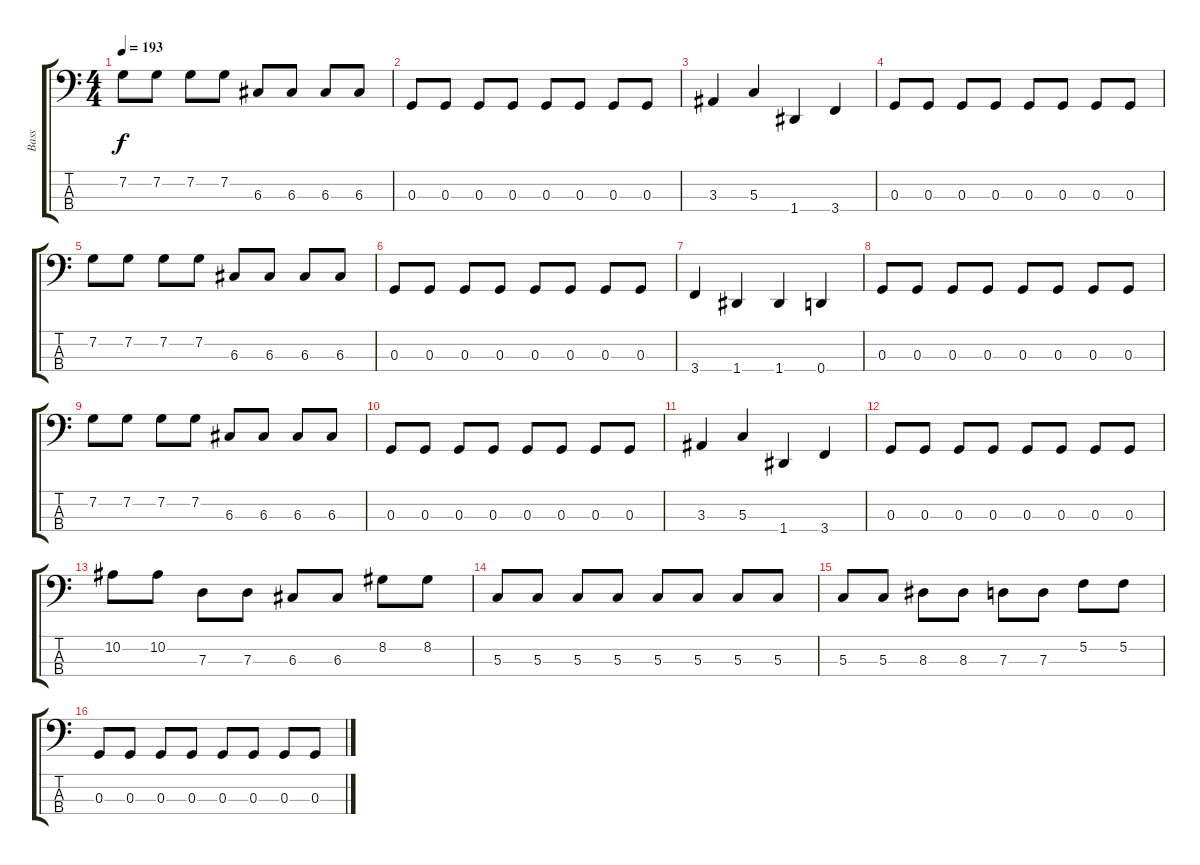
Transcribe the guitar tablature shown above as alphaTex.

\track ("Bass" "Bass") {instrument electricbasspick}
\staff {score tabs}
\tuning (F2 C2 G1 D1) {hide}
\ts (4 4)
\tempo 193
\clef f4
\ks c
7.2.8{dy f} 7.2.8 7.2.8 7.2.8 6.3.8 6.3.8 6.3.8 6.3.8 |
0.3.8 0.3.8 0.3.8 0.3.8 0.3.8 0.3.8 0.3.8 0.3.8 |
3.3.4 5.3.4 1.4.4 3.4.4 |
0.3.8 0.3.8 0.3.8 0.3.8 0.3.8 0.3.8 0.3.8 0.3.8 |
7.2.8 7.2.8 7.2.8 7.2.8 6.3.8 6.3.8 6.3.8 6.3.8 |
0.3.8 0.3.8 0.3.8 0.3.8 0.3.8 0.3.8 0.3.8 0.3.8 |
3.4.4 1.4.4 1.4.4 0.4.4 |
0.3.8 0.3.8 0.3.8 0.3.8 0.3.8 0.3.8 0.3.8 0.3.8 |
7.2.8 7.2.8 7.2.8 7.2.8 6.3.8 6.3.8 6.3.8 6.3.8 |
0.3.8 0.3.8 0.3.8 0.3.8 0.3.8 0.3.8 0.3.8 0.3.8 |
3.3.4 5.3.4 1.4.4 3.4.4 |
0.3.8 0.3.8 0.3.8 0.3.8 0.3.8 0.3.8 0.3.8 0.3.8 |
10.2.8 10.2.8 7.3.8 7.3.8 6.3.8 6.3.8 8.2.8 8.2.8 |
5.3.8 5.3.8 5.3.8 5.3.8 5.3.8 5.3.8 5.3.8 5.3.8 |
5.3.8 5.3.8 8.3.8 8.3.8 7.3.8 7.3.8 5.2.8 5.2.8 |
0.3.8 0.3.8 0.3.8 0.3.8 0.3.8 0.3.8 0.3.8 0.3.8
